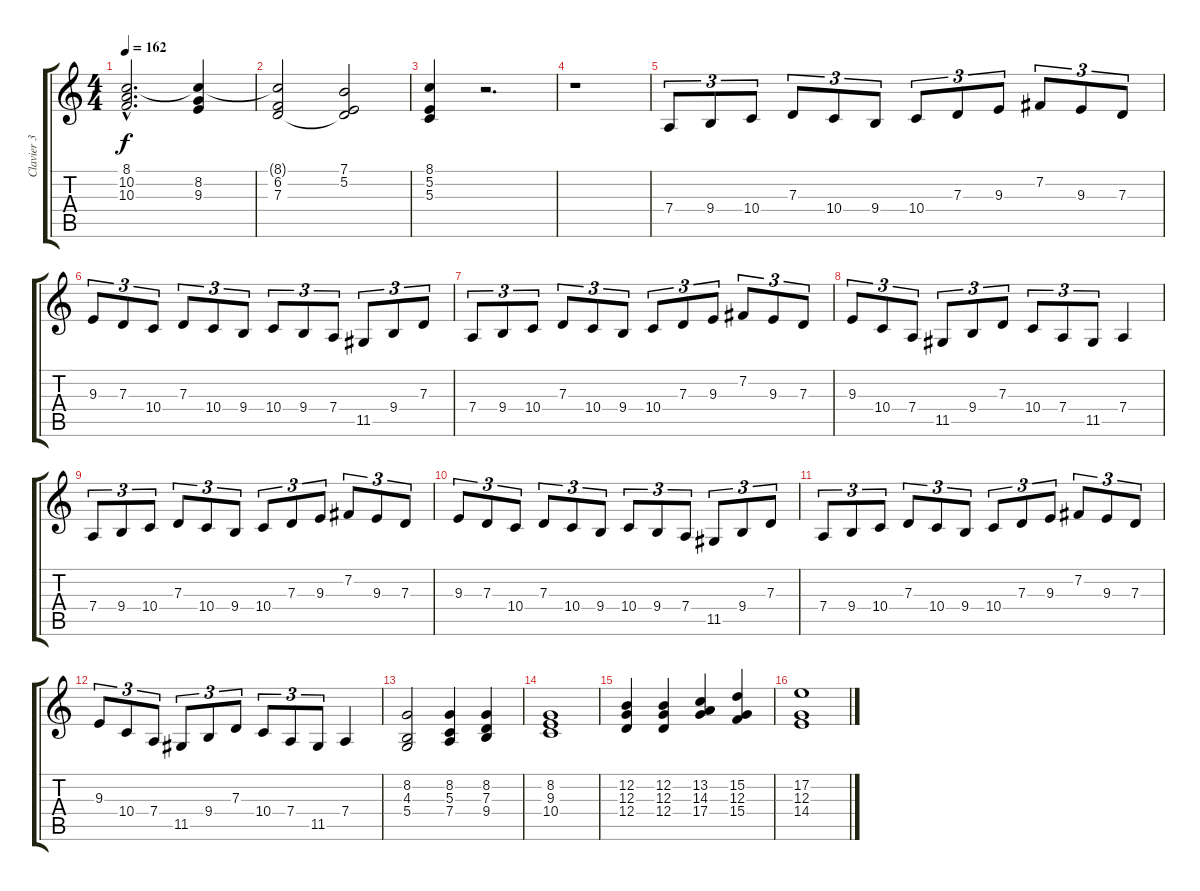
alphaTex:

\track ("Clavier 3" "Clavier 3") {instrument rockorgan}
\staff {score tabs}
\tuning (E4 B3 G3 D3 A2 E2) {hide}
\ts (4 4)
\tempo 162
\clef g2
\ks c
(8.1{hac} 10.2{hac} 10.3{hac}).2{d dy f} (8.1{t} 8.2 9.3).4 |
(8.1{t} 6.2 7.3).2 (7.1 5.2 7.3{t}).2 |
(8.1 5.2 5.3).4 r.2{d} |
r.1 |
7.4.8{tu (3 2) volume 13} 9.4.8{tu (3 2)} 10.4.8{tu (3 2)} 7.3.8{tu (3 2)} 10.4.8{tu (3 2)} 9.4.8{tu (3 2)} 10.4.8{tu (3 2)} 7.3.8{tu (3 2)} 9.3.8{tu (3 2)} 7.2.8{tu (3 2)} 9.3.8{tu (3 2)} 7.3.8{tu (3 2)} |
9.3.8{tu (3 2)} 7.3.8{tu (3 2)} 10.4.8{tu (3 2)} 7.3.8{tu (3 2)} 10.4.8{tu (3 2)} 9.4.8{tu (3 2)} 10.4.8{tu (3 2)} 9.4.8{tu (3 2)} 7.4.8{tu (3 2)} 11.5.8{tu (3 2)} 9.4.8{tu (3 2)} 7.3.8{tu (3 2)} |
7.4.8{tu (3 2)} 9.4.8{tu (3 2)} 10.4.8{tu (3 2)} 7.3.8{tu (3 2)} 10.4.8{tu (3 2)} 9.4.8{tu (3 2)} 10.4.8{tu (3 2)} 7.3.8{tu (3 2)} 9.3.8{tu (3 2)} 7.2.8{tu (3 2)} 9.3.8{tu (3 2)} 7.3.8{tu (3 2)} |
9.3.8{tu (3 2)} 10.4.8{tu (3 2)} 7.4.8{tu (3 2)} 11.5.8{tu (3 2)} 9.4.8{tu (3 2)} 7.3.8{tu (3 2)} 10.4.8{tu (3 2)} 7.4.8{tu (3 2)} 11.5.8{tu (3 2)} 7.4.4 |
7.4.8{tu (3 2)} 9.4.8{tu (3 2)} 10.4.8{tu (3 2)} 7.3.8{tu (3 2)} 10.4.8{tu (3 2)} 9.4.8{tu (3 2)} 10.4.8{tu (3 2)} 7.3.8{tu (3 2)} 9.3.8{tu (3 2)} 7.2.8{tu (3 2)} 9.3.8{tu (3 2)} 7.3.8{tu (3 2)} |
9.3.8{tu (3 2)} 7.3.8{tu (3 2)} 10.4.8{tu (3 2)} 7.3.8{tu (3 2)} 10.4.8{tu (3 2)} 9.4.8{tu (3 2)} 10.4.8{tu (3 2)} 9.4.8{tu (3 2)} 7.4.8{tu (3 2)} 11.5.8{tu (3 2)} 9.4.8{tu (3 2)} 7.3.8{tu (3 2)} |
7.4.8{tu (3 2)} 9.4.8{tu (3 2)} 10.4.8{tu (3 2)} 7.3.8{tu (3 2)} 10.4.8{tu (3 2)} 9.4.8{tu (3 2)} 10.4.8{tu (3 2)} 7.3.8{tu (3 2)} 9.3.8{tu (3 2)} 7.2.8{tu (3 2)} 9.3.8{tu (3 2)} 7.3.8{tu (3 2)} |
9.3.8{tu (3 2)} 10.4.8{tu (3 2)} 7.4.8{tu (3 2)} 11.5.8{tu (3 2)} 9.4.8{tu (3 2)} 7.3.8{tu (3 2)} 10.4.8{tu (3 2)} 7.4.8{tu (3 2)} 11.5.8{tu (3 2)} 7.4.4 |
(8.2 4.3 5.4).2 (8.2 5.3 7.4).4 (8.2 7.3 9.4).4 |
(8.2 9.3 10.4).1 |
(12.2 12.3 12.4).4 (12.2 12.3 12.4).4 (13.2 14.3 17.4).4 (15.2 12.3 15.4).4 |
(17.2 12.3 14.4).1
